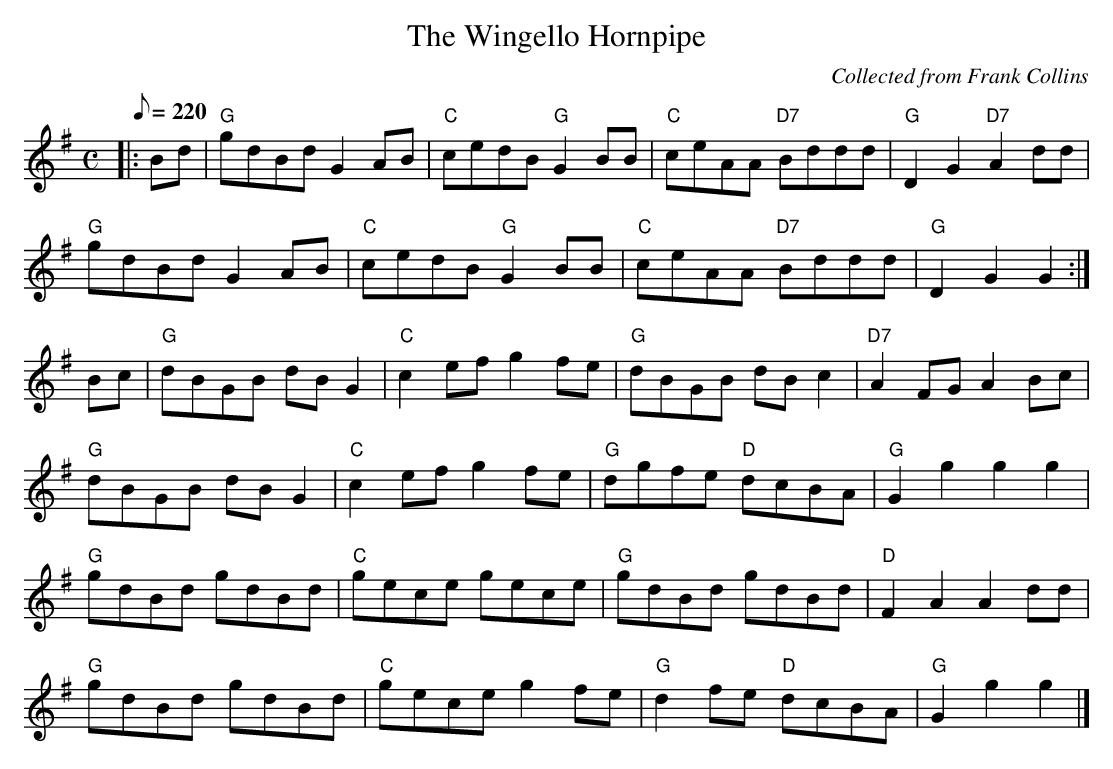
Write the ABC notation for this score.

X:1
T:Wingello Hornpipe, The
M:C
L:1/8
Q:220
C:Collected from Frank Collins
K:G
|:Bd|"G"gdBd G2AB|"C"cedB "G"G2BB|"C"ceAA "D7"Bddd|"G"D2G2 "D7"A2dd|
"G"gdBd G2AB|"C"cedB "G"G2BB|"C"ceAA "D7"Bddd|"G"D2G2 G2:|
Bc|"G"dBGB dBG2|"C"c2ef g2fe|"G"dBGB dBc2|"D7"A2FG A2Bc|
"G"dBGB dBG2|"C"c2ef g2fe|"G"dgfe "D"dcBA|"G"G2g2 g2 g2|
"G"gdBd gdBd|"C"gece gece|"G"gdBd gdBd|"D"F2A2 A2dd|
"G"gdBd gdBd|"C"gece g2fe|"G"d2fe "D"dcBA|"G"G2g2 g2|]
